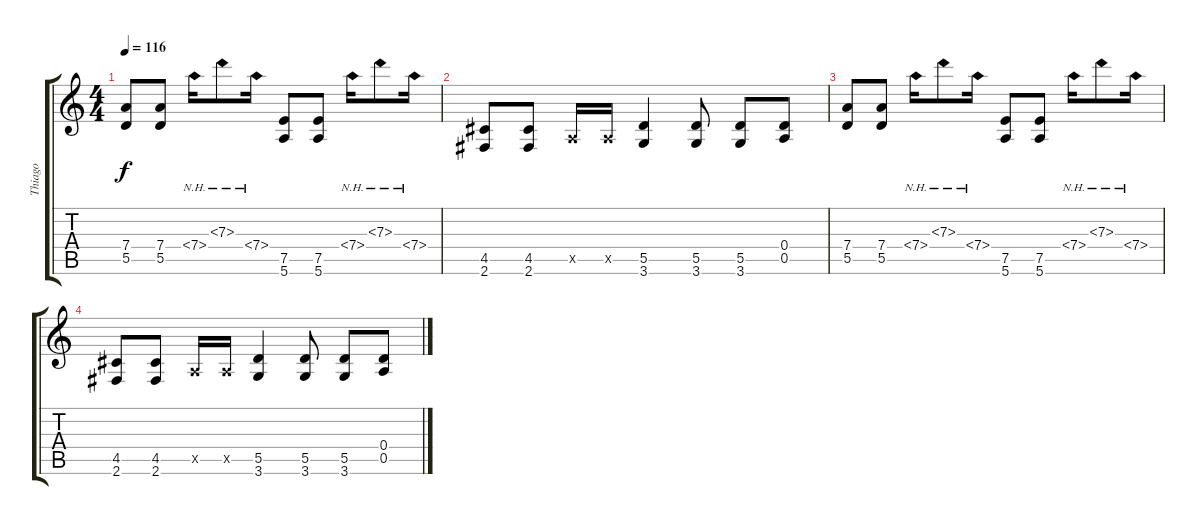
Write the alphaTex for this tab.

\track ("Thiago" "Thiago") {instrument distortionguitar}
\staff {score tabs}
\tuning (E4 B3 G3 D3 A2 E2) {hide}
\ts (4 4)
\tempo 116
\clef g2
\ks c
(7.4 5.5).8{dy f} (7.4 5.5).8 7.4{nh}.16 7.3{nh}.8 7.4{nh}.16 (7.5 5.6).8 (7.5 5.6).8 7.4{nh}.16 7.3{nh}.8 7.4{nh}.16 |
(4.5 2.6).8 (4.5 2.6).8 0.5{x}.16 0.5{x}.16 (5.5 3.6).4 (5.5 3.6).8 (5.5 3.6).8 (0.4 0.5).8 |
(7.4 5.5).8 (7.4 5.5).8 7.4{nh}.16 7.3{nh}.8 7.4{nh}.16 (7.5 5.6).8 (7.5 5.6).8 7.4{nh}.16 7.3{nh}.8 7.4{nh}.16 |
(4.5 2.6).8 (4.5 2.6).8 0.5{x}.16 0.5{x}.16 (5.5 3.6).4 (5.5 3.6).8 (5.5 3.6).8 (0.4 0.5).8
